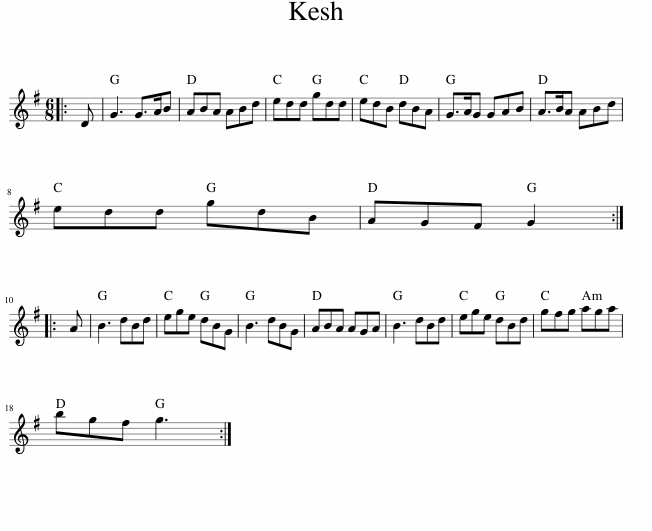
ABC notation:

X:1
L:1/8
M:6/8
I:linebreak $
K:G
V:1 treble
V:1
|: D | G3 G>AB | ABA ABd | edd gdd | edB dBA | %5
 G>AG GAB | A>BA ABd |$ edd gdB | AGF G2 ::$ A | %10
 B3 dBd | ege dBG | B3 dBG | ABA AGA | B3 dBd | %15
 ege dBd | gfg aga |$ bgf g3 :| %18
